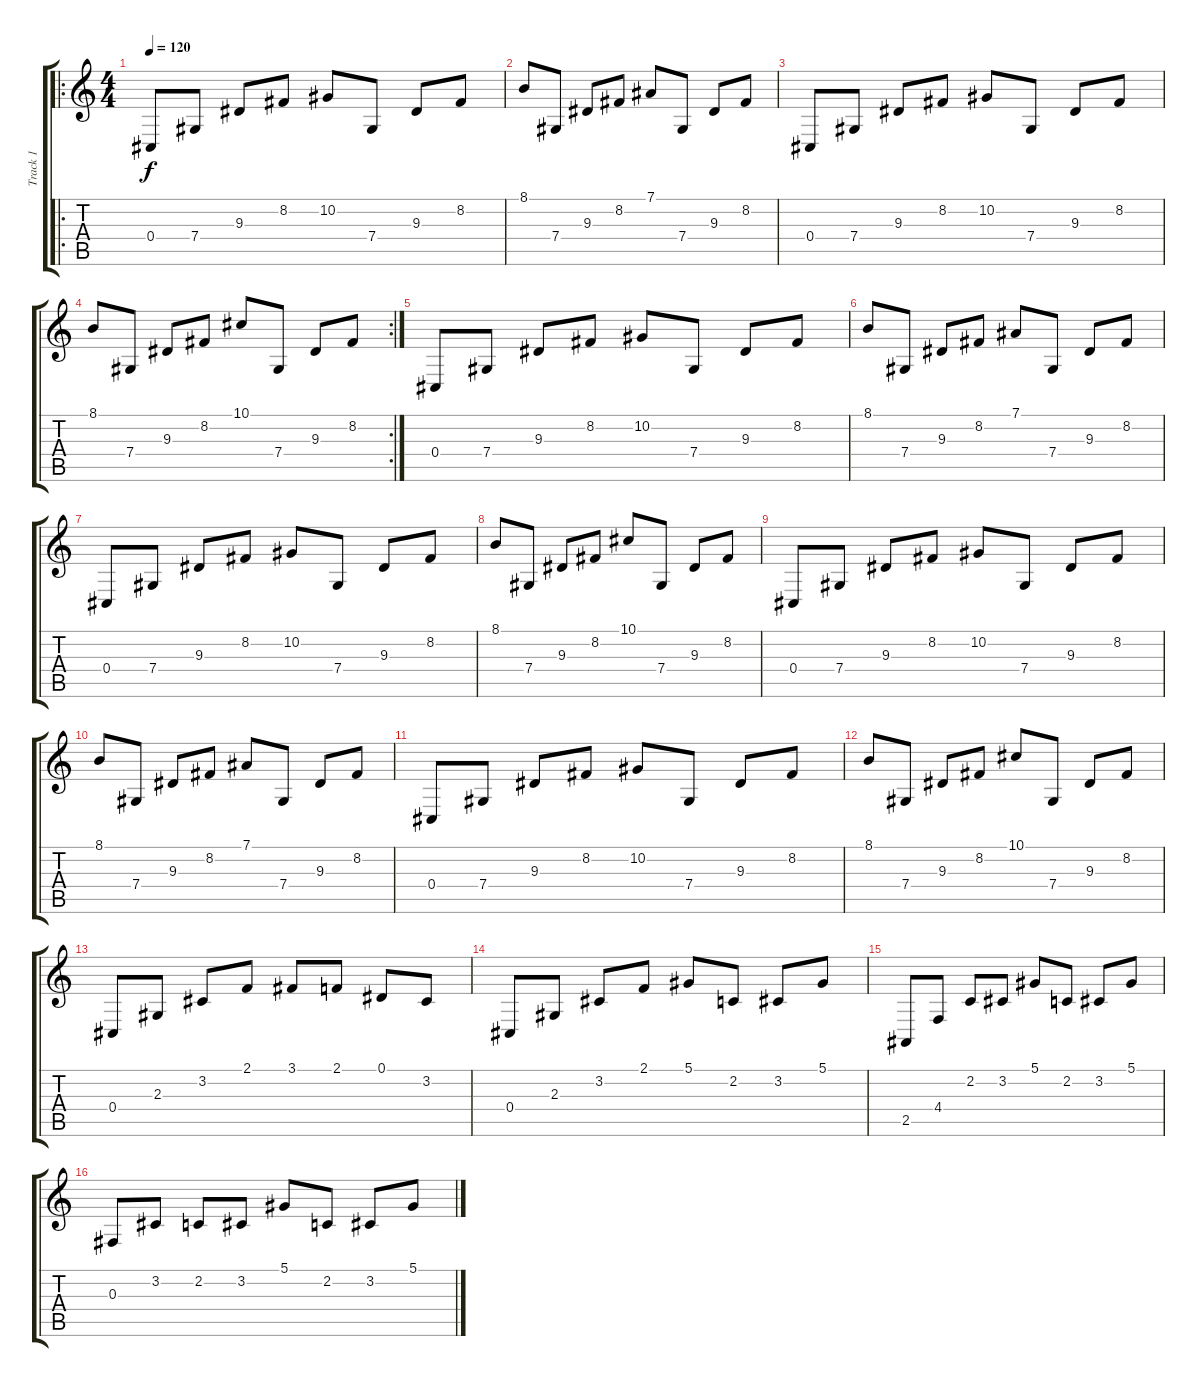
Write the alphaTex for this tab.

\track ("Track 1" "Track 1") {instrument stringensemble1}
\staff {score tabs}
\tuning (Eb4 Bb3 Gb3 Db3 Ab2 Eb2) {hide}
\ro
\ts (4 4)
\tempo 120
\clef g2
\ks c
0.4.8{dy f instrument stringensemble1} 7.4.8 9.3.8 8.2.8 10.2.8 7.4.8 9.3.8 8.2.8 |
8.1.8 7.4.8 9.3.8 8.2.8 7.1.8 7.4.8 9.3.8 8.2.8 |
0.4.8 7.4.8 9.3.8 8.2.8 10.2.8 7.4.8 9.3.8 8.2.8 |
\rc 2
8.1.8 7.4.8 9.3.8 8.2.8 10.1.8 7.4.8 9.3.8 8.2.8 |
0.4.8 7.4.8 9.3.8 8.2.8 10.2.8 7.4.8 9.3.8 8.2.8 |
8.1.8 7.4.8 9.3.8 8.2.8 7.1.8 7.4.8 9.3.8 8.2.8 |
0.4.8 7.4.8 9.3.8 8.2.8 10.2.8 7.4.8 9.3.8 8.2.8 |
8.1.8 7.4.8 9.3.8 8.2.8 10.1.8 7.4.8 9.3.8 8.2.8 |
0.4.8 7.4.8 9.3.8 8.2.8 10.2.8 7.4.8 9.3.8 8.2.8 |
8.1.8 7.4.8 9.3.8 8.2.8 7.1.8 7.4.8 9.3.8 8.2.8 |
0.4.8 7.4.8 9.3.8 8.2.8 10.2.8 7.4.8 9.3.8 8.2.8 |
8.1.8 7.4.8 9.3.8 8.2.8 10.1.8 7.4.8 9.3.8 8.2.8 |
0.4.8 2.3.8 3.2.8 2.1.8 3.1.8 2.1.8 0.1.8 3.2.8 |
0.4.8 2.3.8 3.2.8 2.1.8 5.1.8 2.2.8 3.2.8 5.1.8 |
2.5.8 4.4.8 2.2.8 3.2.8 5.1.8 2.2.8 3.2.8 5.1.8 |
0.3.8 3.2.8 2.2.8 3.2.8 5.1.8 2.2.8 3.2.8 5.1.8
